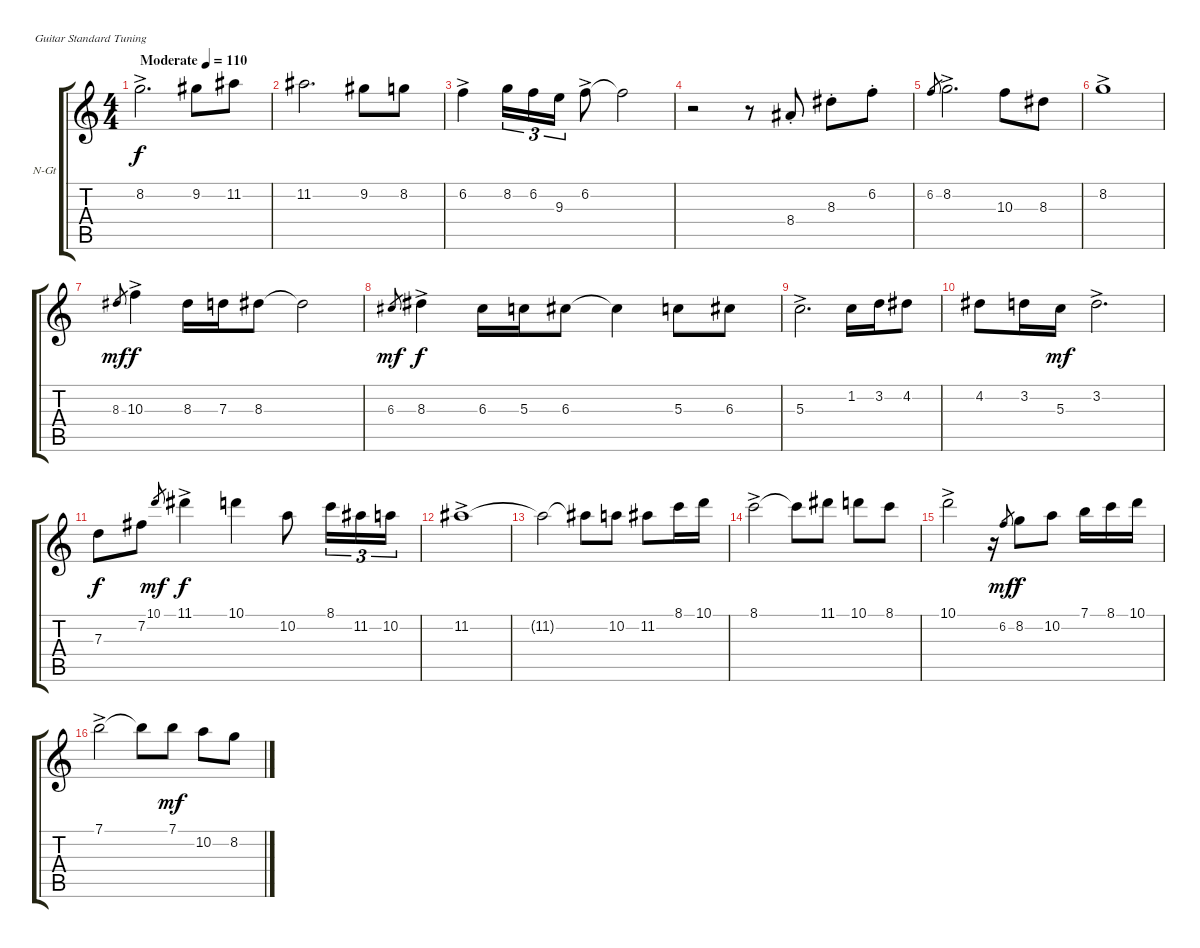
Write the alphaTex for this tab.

\bracketExtendMode groupsimilarinstruments
\firstSystemTrackNameOrientation horizontal
\otherSystemsTrackNameOrientation horizontal
\track ("Guitare n°2" "N-Gt") {instrument acousticguitarnylon}
\staff {score tabs}
\tuning (E4 B3 G3 D3 A2 E2)
\ts (4 4)
\beaming (8 2 2 2 2)
\tempo (110 "Moderate")
\clef g2
\ks c
8.2{ac}.2{d dy f instrument acousticguitarnylon} 9.2.8 11.2.8 |
11.2.2{d} 9.2.8 8.2.8 |
6.2{ac}.4 8.2.16{tu (3 2)} 6.2.16{tu (3 2)} 9.3.16{tu (3 2)} 6.2{ac}.8 6.2{t}.2 |
r.2 r.8 8.4{st}.8 8.3{st}.8 6.2{st}.8 |
6.2.8{gr} 8.2{ac}.2{d} 10.3.8 8.3.8 |
8.2{ac}.1 |
8.3.8{gr dy mf} 10.3{ac}.4{dy f} 8.3.16 7.3.16 8.3.8 8.3{t}.2 |
6.3.8{gr dy mf} 8.3{ac}.4{dy f} 6.3.16 5.3.16 6.3.8 6.3{t}.4 5.3.8 6.3.8 |
5.3{ac}.2{d} 1.2.16 3.2.16 4.2.8 |
4.2.8 3.2.16 5.3.16{dy mf} 3.2{ac}.2{d} |
7.3.8{dy f} 7.2.8 10.1.8{gr dy mf} 11.1{ac}.4{dy f} 10.1.4 10.2.8 8.1.16{tu (3 2)} 11.2.16{tu (3 2)} 10.2.16{tu (3 2)} |
11.2{ac}.1 |
11.2{t}.2 11.2{t}.8 10.2.8 11.2.8 8.1.16 10.1.16 |
8.1{ac}.2 8.1{t}.8 11.1.8 10.1.8 8.1.8 |
10.1{ac}.2 r.16 6.2.8{gr dy mf} 8.2.8{dy f} 10.2.8 7.1.16 8.1.16 10.1.16 |
7.1{ac}.2 7.1{t}.8 7.1.8{dy mf} 10.2.8 8.2.8
